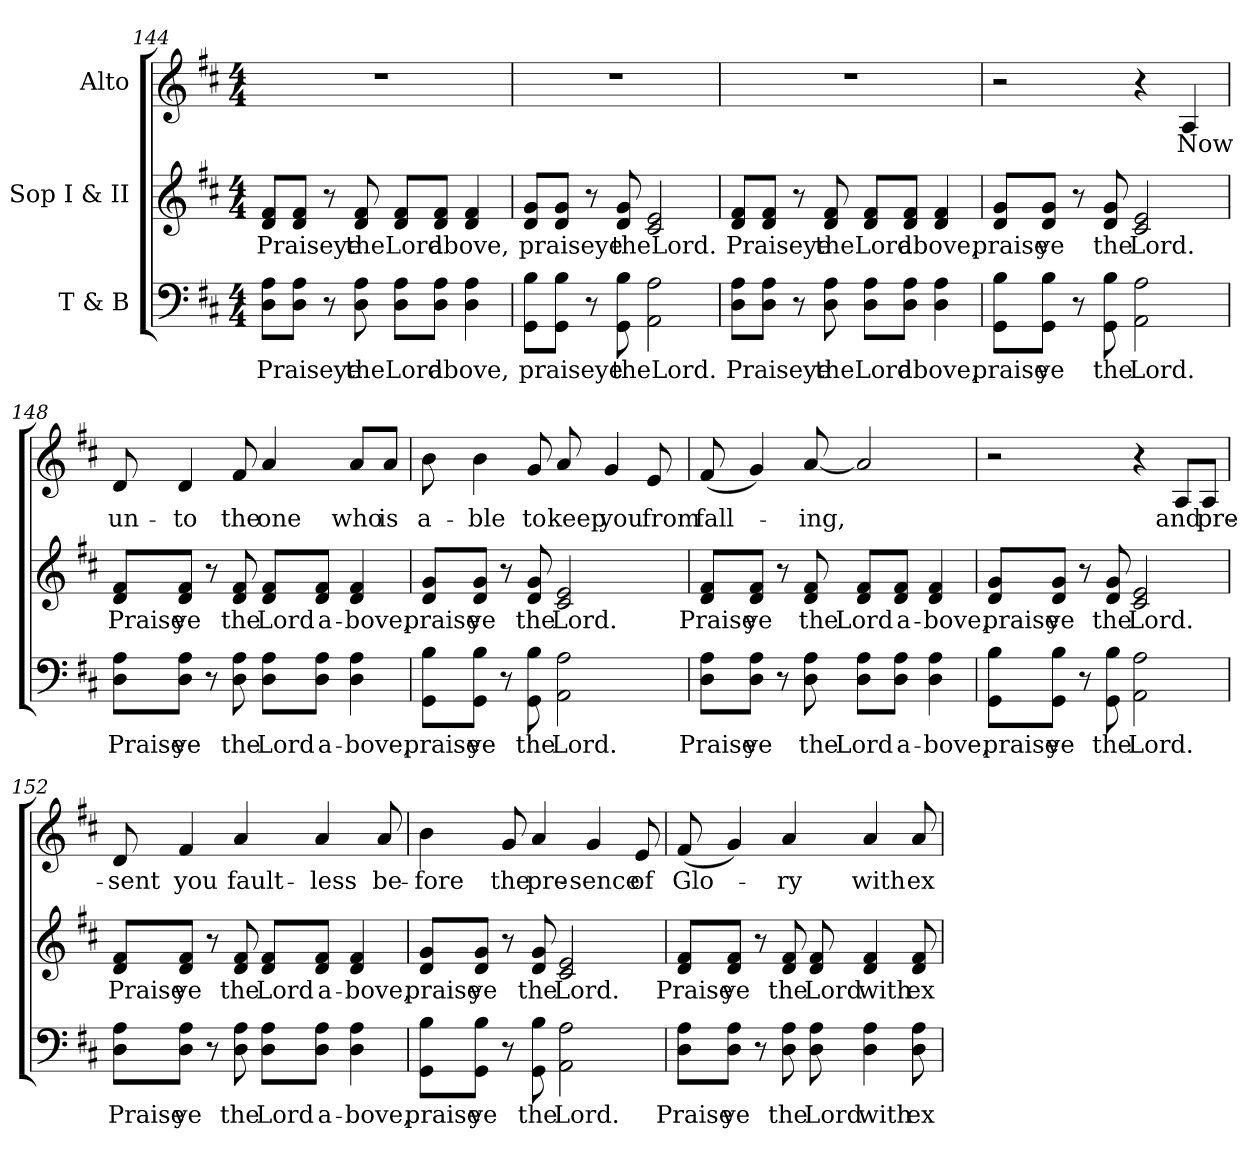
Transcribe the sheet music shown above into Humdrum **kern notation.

**kern	**text	**kern	**text	**kern	**text
*part3	*part3	*part2	*part2	*part1	*part1
*staff3	*staff3	*staff2	*staff2	*staff1	*staff1
*I"T & B	*	*I"Sop I & II	*	*I"Alto	*
*clefF4	*	*clefG2	*	*clefG2	*
*k[f#c#]	*	*k[f#c#]	*	*k[f#c#]	*
*D:	*	*D:	*	*D:	*
*M4/4	*	*M4/4	*	*M4/4	*
=144	=144	=144	=144	=144	=144
!	!LO:LY:a	!	!LO:LY:b	!	!
8D\ 8A\L	Praiseye	8d/ 8f#/L	Praiseye	1r	.
8D\ 8A\J	.	8d/ 8f#/J	.	.	.
8r	.	8r	.	.	.
!	!LO:LY:a	!	!LO:LY:b	!	!
8D\ 8A\	theLord	8d/ 8f#/	theLord	.	.
8D\ 8A\L	.	8d/ 8f#/L	.	.	.
!	!LO:LY:a	!	!LO:LY:b	!	!
8D\ 8A\J	above,	8d/ 8f#/J	above,	.	.
4D\ 4A\	.	4d/ 4f#/	.	.	.
=145	=145	=145	=145	=145	=145
!	!LO:LY:a	!	!LO:LY:b	!	!
8GG\ 8B\L	praiseye	8d/ 8g/L	praiseye	1r	.
8GG\ 8B\J	.	8d/ 8g/J	.	.	.
8r	.	8r	.	.	.
!	!LO:LY:a	!	!LO:LY:b	!	!
8GG\ 8B\	theLord.	8d/ 8g/	theLord.	.	.
2AA\ 2A\	.	2c#/ 2e/	.	.	.
=146	=146	=146	=146	=146	=146
!	!LO:LY:a	!	!LO:LY:b	!	!
8D\ 8A\L	Praiseye	8d/ 8f#/L	Praiseye	1r	.
8D\ 8A\J	.	8d/ 8f#/J	.	.	.
8r	.	8r	.	.	.
!	!LO:LY:a	!	!LO:LY:b	!	!
8D\ 8A\	theLord	8d/ 8f#/	theLord	.	.
8D\ 8A\L	.	8d/ 8f#/L	.	.	.
!	!LO:LY:a	!	!LO:LY:b	!	!
8D\ 8A\J	above,	8d/ 8f#/J	above,	.	.
4D\ 4A\	.	4d/ 4f#/	.	.	.
!!LO:LB:g=z
=147	=147	=147	=147	=147	=147
!	!LO:LY:a	!	!LO:LY:b	!	!
8GG\ 8B\L	praise	8d/ 8g/L	praise	2r	.
!	!LO:LY:a	!	!LO:LY:b	!	!
8GG\ 8B\J	ye	8d/ 8g/J	ye	.	.
8r	.	8r	.	.	.
!	!LO:LY:a	!	!LO:LY:b	!	!
8GG\ 8B\	the	8d/ 8g/	the	.	.
!	!LO:LY:a	!	!LO:LY:b	!	!
2AA\ 2A\	Lord.	2c#/ 2e/	Lord.	4r	.
!	!	!	!	!	!LO:LY:b
.	.	.	.	4A/	Now
=148	=148	=148	=148	=148	=148
!	!LO:LY:a	!	!LO:LY:b	!	!LO:LY:b
8D\ 8A\L	Praise	8d/ 8f#/L	Praise	8d/	un-
!	!LO:LY:a	!	!LO:LY:b	!	!LO:LY:b
8D\ 8A\J	ye	8d/ 8f#/J	ye	4d/	-to
8r	.	8r	.	.	.
!	!LO:LY:a	!	!LO:LY:b	!	!LO:LY:b
8D\ 8A\	the	8d/ 8f#/	the	8f#/	the
!	!LO:LY:a	!	!LO:LY:b	!	!LO:LY:b
8D\ 8A\L	Lord	8d/ 8f#/L	Lord	4a/	one
!	!LO:LY:a	!	!LO:LY:b	!	!
8D\ 8A\J	a-	8d/ 8f#/J	a-	.	.
!	!LO:LY:a	!	!LO:LY:b	!	!LO:LY:b
4D\ 4A\	-bove,	4d/ 4f#/	-bove,	8a/L	who
!	!	!	!	!	!LO:LY:b
.	.	.	.	8a/J	is
=149	=149	=149	=149	=149	=149
!	!LO:LY:a	!	!LO:LY:b	!	!LO:LY:b
8GG\ 8B\L	praise	8d/ 8g/L	praise	8b\	a-
!	!LO:LY:a	!	!LO:LY:b	!	!LO:LY:b
8GG\ 8B\J	ye	8d/ 8g/J	ye	4b\	-ble
8r	.	8r	.	.	.
!	!LO:LY:a	!	!LO:LY:b	!	!LO:LY:b
8GG\ 8B\	the	8d/ 8g/	the	8g/	to
!	!LO:LY:a	!	!LO:LY:b	!	!LO:LY:b
2AA\ 2A\	Lord.	2c#/ 2e/	Lord.	8a/	keep
!	!	!	!	!	!LO:LY:b
.	.	.	.	4g/	you
!	!	!	!	!	!LO:LY:b
.	.	.	.	8e/	from
!!LO:LB:g=z
=150	=150	=150	=150	=150	=150
!	!LO:LY:a	!	!LO:LY:b	!	!LO:LY:b
8D\ 8A\L	Praise	8d/ 8f#/L	Praise	(<8f#/	fall-
!	!LO:LY:a	!	!LO:LY:b	!	!
8D\ 8A\J	ye	8d/ 8f#/J	ye	4g/)	.
8r	.	8r	.	.	.
!	!LO:LY:a	!	!LO:LY:b	!	!LO:LY:b
8D\ 8A\	the	8d/ 8f#/	the	[>8a/	-ing,
!	!LO:LY:a	!	!LO:LY:b	!	!
8D\ 8A\L	Lord	8d/ 8f#/L	Lord	2a/]	.
!	!LO:LY:a	!	!LO:LY:b	!	!
8D\ 8A\J	a-	8d/ 8f#/J	a-	.	.
!	!LO:LY:a	!	!LO:LY:b	!	!
4D\ 4A\	-bove,	4d/ 4f#/	-bove,	.	.
=151	=151	=151	=151	=151	=151
!	!LO:LY:a	!	!LO:LY:b	!	!
8GG\ 8B\L	praise	8d/ 8g/L	praise	2r	.
!	!LO:LY:a	!	!LO:LY:b	!	!
8GG\ 8B\J	ye	8d/ 8g/J	ye	.	.
8r	.	8r	.	.	.
!	!LO:LY:a	!	!LO:LY:b	!	!
8GG\ 8B\	the	8d/ 8g/	the	.	.
!	!LO:LY:a	!	!LO:LY:b	!	!
2AA\ 2A\	Lord.	2c#/ 2e/	Lord.	4r	.
!	!	!	!	!	!LO:LY:b
.	.	.	.	8A/L	and
!	!	!	!	!	!LO:LY:b
.	.	.	.	8A/J	pre-
=152	=152	=152	=152	=152	=152
!	!LO:LY:a	!	!LO:LY:b	!	!LO:LY:b
8D\ 8A\L	Praise	8d/ 8f#/L	Praise	8d/	-sent
!	!LO:LY:a	!	!LO:LY:b	!	!LO:LY:b
8D\ 8A\J	ye	8d/ 8f#/J	ye	4f#/	you
8r	.	8r	.	.	.
!	!LO:LY:a	!	!LO:LY:b	!	!LO:LY:b
8D\ 8A\	the	8d/ 8f#/	the	4a/	fault-
!	!LO:LY:a	!	!LO:LY:b	!	!
8D\ 8A\L	Lord	8d/ 8f#/L	Lord	.	.
!	!LO:LY:a	!	!LO:LY:b	!	!LO:LY:b
8D\ 8A\J	a-	8d/ 8f#/J	a-	4a/	-less
!	!LO:LY:a	!	!LO:LY:b	!	!
4D\ 4A\	-bove,	4d/ 4f#/	-bove,	.	.
!	!	!	!	!	!LO:LY:b
.	.	.	.	8a/	be-
!!LO:LB:g=z
=153	=153	=153	=153	=153	=153
!	!LO:LY:a	!	!LO:LY:b	!	!LO:LY:b
8GG\> 8B\>L	praise	8d/ 8g/L	praise	4b\	-fore
!	!LO:LY:a	!	!LO:LY:b	!	!
8GG\ 8B\J	ye	8d/ 8g/J	ye	.	.
!	!	!	!	!	!LO:LY:b
8r	.	8r	.	8g/	the
!	!LO:LY:a	!	!LO:LY:b	!	!LO:LY:b
8GG\ 8B\	the	8d/ 8g/	the	4a/	pre-
!	!LO:LY:a	!	!LO:LY:b	!	!
2AA\ 2A\	Lord.	2c#/ 2e/	Lord.	.	.
!	!	!	!	!	!LO:LY:b
.	.	.	.	4g/	-sence
!	!	!	!	!	!LO:LY:b
.	.	.	.	8e/	of
=154	=154	=154	=154	=154	=154
!	!LO:LY:a	!	!LO:LY:b	!	!LO:LY:b
8D\ 8A\L	Praise	8d/ 8f#/L	Praise	(<8f#/	Glo-
!	!LO:LY:a	!	!LO:LY:b	!	!
8D\ 8A\J	ye	8d/ 8f#/J	ye	4g/)	.
8r	.	8r	.	.	.
!	!LO:LY:a	!	!LO:LY:b	!	!LO:LY:b
8D\ 8A\	the	8d/ 8f#/	the	4a/	-ry
!	!LO:LY:a	!	!LO:LY:b	!	!
8D\ 8A\	Lord	8d/ 8f#/	Lord	.	.
!	!LO:LY:a	!	!LO:LY:b	!	!LO:LY:b
4D\ 4A\	with	4d/ 4f#/	with	4a/	with
!	!LO:LY:a	!	!LO:LY:b	!	!LO:LY:b
8D\ 8A\	ex-	8d/ 8f#/	ex-	8a/	ex-
=	=	=	=	=	=
*-	*-	*-	*-	*-	*-
